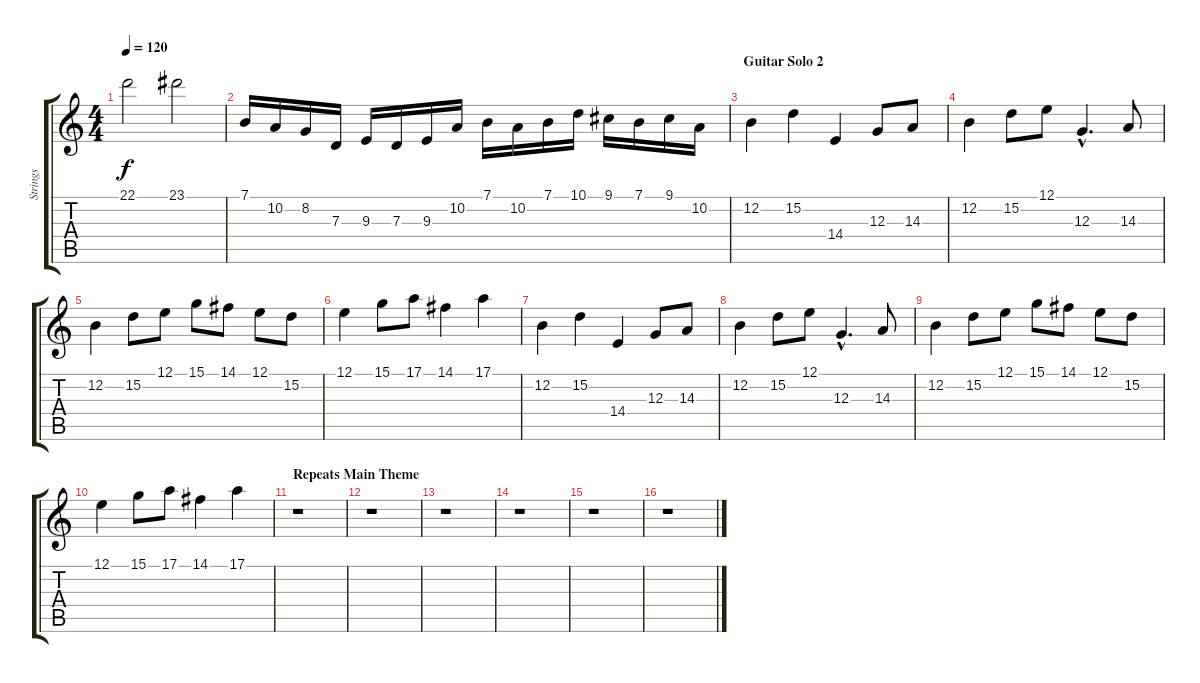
\track ("Strings" "Strings") {instrument lead7fifths}
\staff {score tabs}
\tuning (E4 B3 G3 D3 A2 E2) {hide}
\ts (4 4)
\tempo 120
\clef g2
\ks c
22.1{t}.2{dy f} 23.1.2 |
7.1.16 10.2.16 8.2.16 7.3.16 9.3.16 7.3.16 9.3.16 10.2.16 7.1.16 10.2.16 7.1.16 10.1.16 9.1.16 7.1.16 9.1.16 10.2.16 |
\section ("" "Guitar Solo 2")
12.2.4 15.2.4 14.4.4 12.3.8 14.3.8 |
12.2.4 15.2.8 12.1.8 12.3{hac}.4{d} 14.3.8 |
12.2.4 15.2.8 12.1.8 15.1.8 14.1.8 12.1.8 15.2.8 |
12.1.4 15.1.8 17.1.8 14.1.4 17.1.4 |
12.2.4 15.2.4 14.4.4 12.3.8 14.3.8 |
12.2.4 15.2.8 12.1.8 12.3{hac}.4{d} 14.3.8 |
12.2.4 15.2.8 12.1.8 15.1.8 14.1.8 12.1.8 15.2.8 |
12.1.4 15.1.8 17.1.8 14.1.4 17.1.4 |
\section ("" "Repeats Main Theme")
r.1 |
r.1 |
r.1 |
r.1 |
r.1 |
r.1
